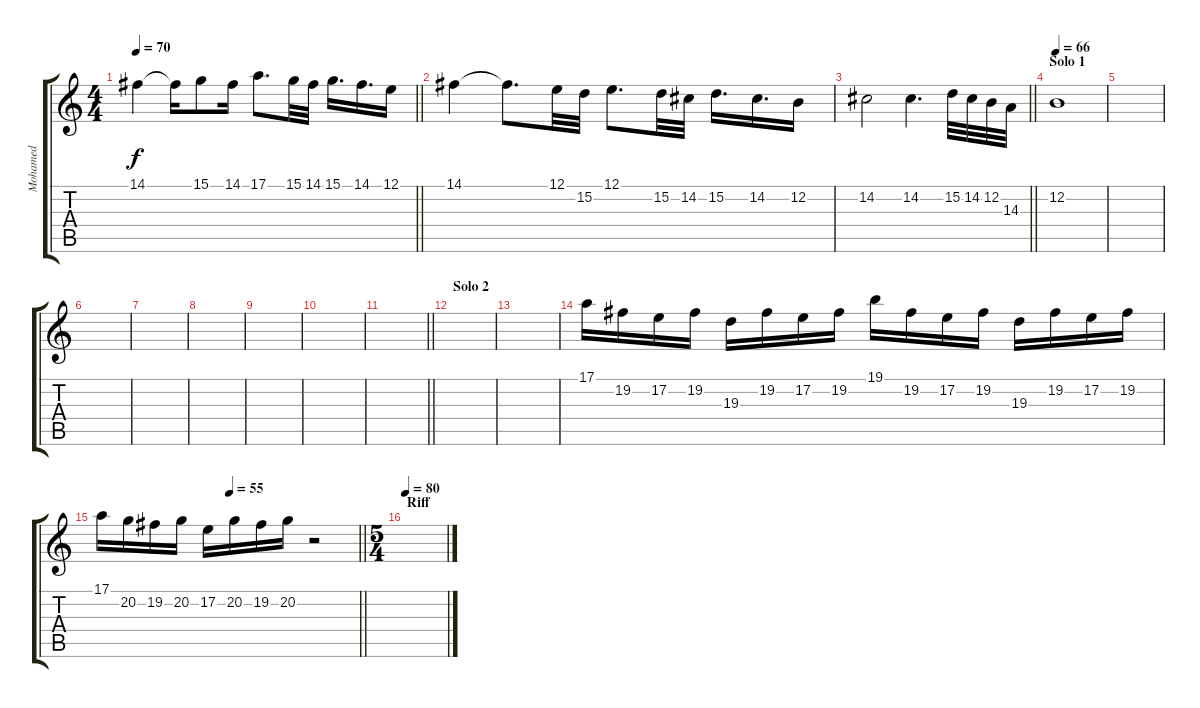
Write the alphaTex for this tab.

\track ("Mohamed" "Mohamed") {instrument violin}
\staff {score tabs}
\tuning (E4 B3 G3 D3 A2 E2) {hide}
\ts (4 4)
\tempo 70
\clef g2
\barLineRight lightlight
\ks c
14.1.4{dy f} 14.1{t}.16 15.1.8 14.1.16 17.1.8{d} 15.1.32 14.1.32 15.1.16{d} 14.1.16{d} 12.1.16 |
14.1.4 14.1{t}.8{d} 12.1.32 15.2.32 12.1.8{d} 15.2.32 14.2.32 15.2.16{d} 14.2.16{d} 12.2.16 |
\barLineRight lightlight
14.2.2 14.2.4{d} 15.2.32 14.2.32 12.2.32 14.3.32 |
\section ("" "Solo 1")
\tempo 66
12.2.1{volume 3} |
|
|
|
|
|
|
\barLineRight lightlight
|
\section ("" "Solo 2")
|
|
17.1.16{volume 13} 19.2.16 17.2.16 19.2.16 19.3.16 19.2.16 17.2.16 19.2.16 19.1.16 19.2.16 17.2.16 19.2.16 19.3.16 19.2.16 17.2.16 19.2.16 |
\tempo (55 0.5)
\barLineRight lightlight
17.1.16 20.2.16 19.2.16 20.2.16 17.2.16 20.2.16 19.2.16 20.2.16 r.2 |
\ts (5 4)
\section ("" "Riff ")
\tempo 80
